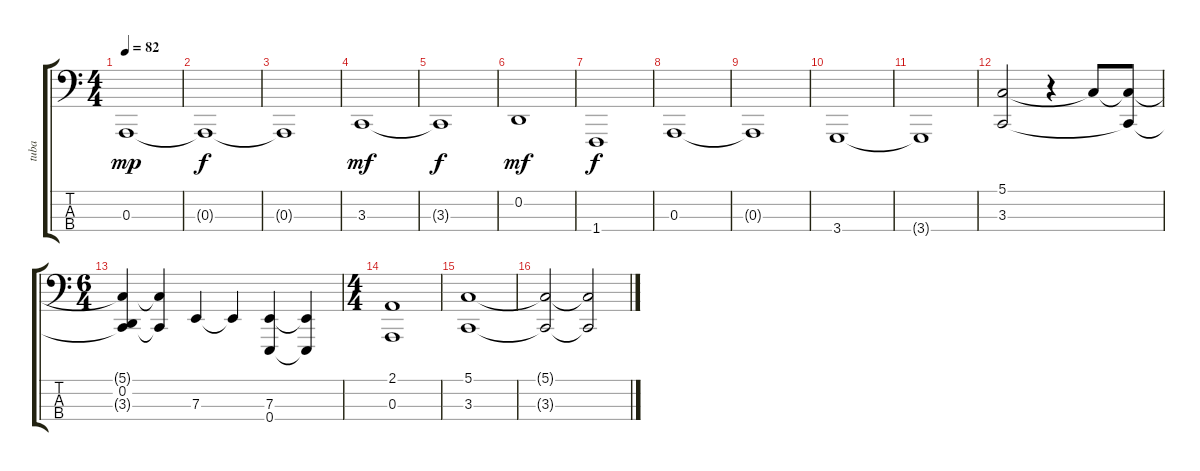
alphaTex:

\track ("tuba" "tuba") {instrument tuba}
\staff {score tabs}
\tuning (G2 D2 A1 E1) {hide}
\ts (4 4)
\tempo 82
\clef f4
\ks c
0.3.1{dy mp instrument tuba} |
0.3{t}.1{dy f} |
0.3{t}.1 |
3.3.1{dy mf} |
3.3{t}.1{dy f} |
0.2.1{dy mf} |
1.4.1{dy f} |
0.3.1 |
0.3{t}.1 |
3.4.1 |
3.4{t}.1 |
(5.1 3.3).2 r.4 5.1{t}.8 (5.1{t} 3.3{t}).8 |
\ts (6 4)
(5.1{t} 0.2 3.3{t}).4 (5.1{t} 3.3{t}).4 7.3.4 7.3{t}.4 (7.3 0.4).4 (7.3{t} 0.4{t}).4 |
\ts (4 4)
(2.1 0.3).1 |
(5.1 3.3).1 |
(5.1{t} 3.3{t}).2 (5.1{t} 3.3{t}).2
